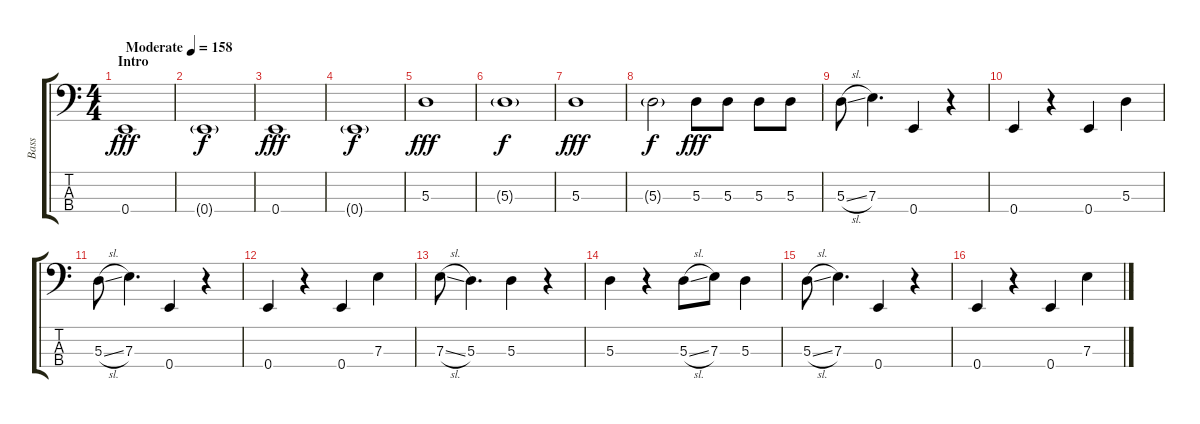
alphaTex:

\track ("Bass" "Bass") {instrument electricbasspick}
\staff {score tabs}
\tuning (G2 D2 A1 E1) {hide}
\ts (4 4)
\section ("" "Intro")
\tempo (158 "Moderate")
\clef f4
\ks c
0.4.1{dy fff instrument electricbasspick} |
0.4{g}.1{dy f} |
0.4.1{dy fff} |
0.4{g}.1{dy f} |
5.3.1{dy fff} |
5.3{g}.1{dy f} |
5.3.1{dy fff} |
5.3{g}.2{dy f} 5.3.8{dy fff} 5.3.8 5.3.8 5.3.8 |
5.3{sl}.8 7.3.4{d} 0.4.4 r.4 |
0.4.4 r.4 0.4.4 5.3.4 |
5.3{sl}.8 7.3.4{d} 0.4.4 r.4 |
0.4.4 r.4 0.4.4 7.3.4 |
7.3{sl}.8 5.3.4{d} 5.3.4 r.4 |
5.3.4 r.4 5.3{sl}.8 7.3.8 5.3.4 |
5.3{sl}.8 7.3.4{d} 0.4.4 r.4 |
0.4.4 r.4 0.4.4 7.3.4
